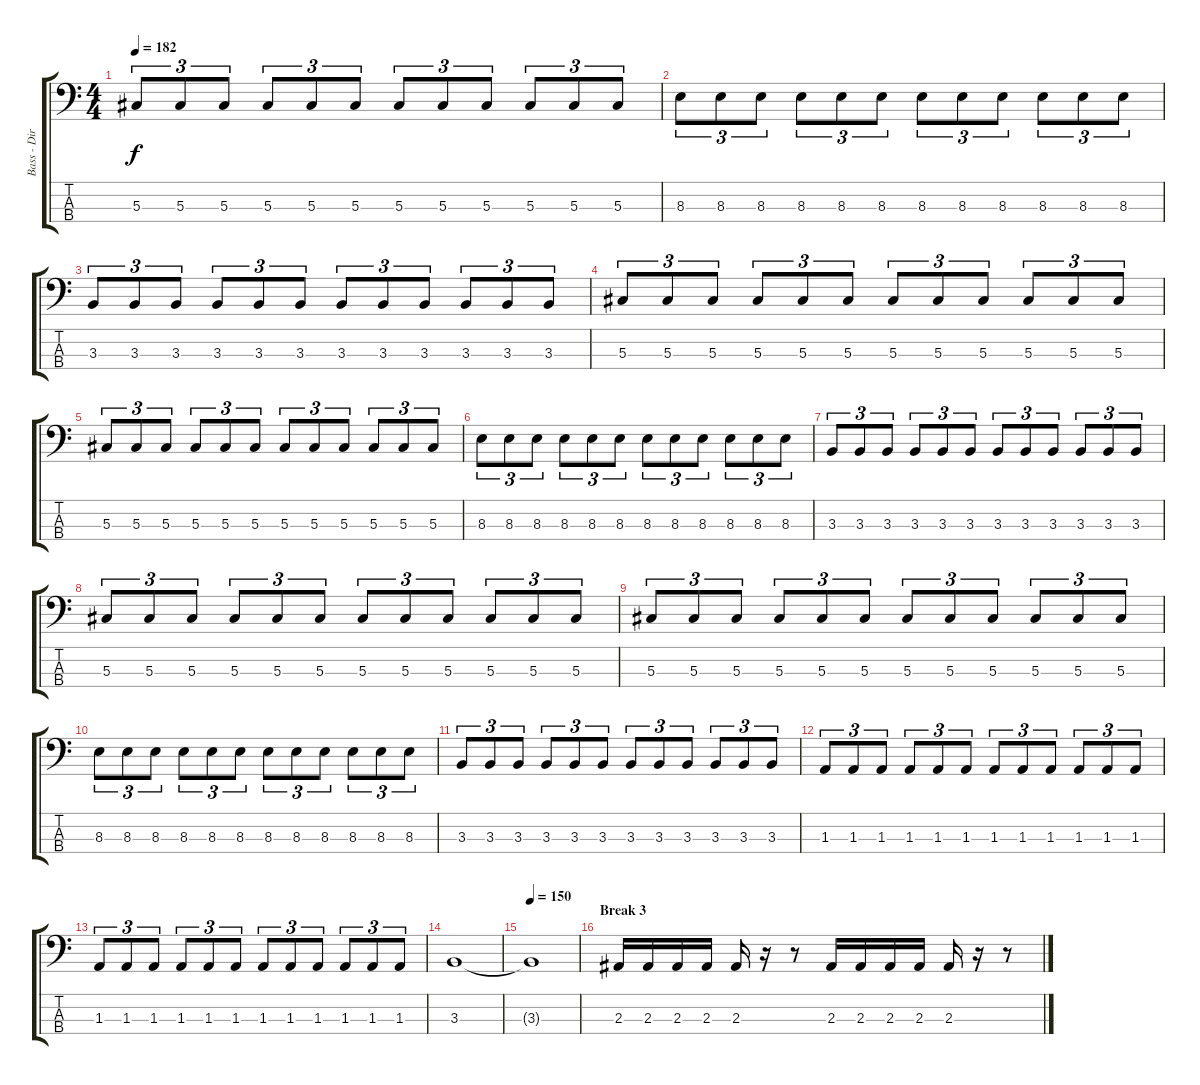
\track ("Bass - Dirk Schlächter" "Bass - Dir") {instrument electricbassfinger}
\staff {score tabs}
\tuning (Gb2 Db2 Ab1 Eb1) {hide}
\ts (4 4)
\tempo 182
\clef f4
\ks c
5.3.8{tu (3 2) dy f} 5.3.8{tu (3 2)} 5.3.8{tu (3 2)} 5.3.8{tu (3 2)} 5.3.8{tu (3 2)} 5.3.8{tu (3 2)} 5.3.8{tu (3 2)} 5.3.8{tu (3 2)} 5.3.8{tu (3 2)} 5.3.8{tu (3 2)} 5.3.8{tu (3 2)} 5.3.8{tu (3 2)} |
8.3.8{tu (3 2)} 8.3.8{tu (3 2)} 8.3.8{tu (3 2)} 8.3.8{tu (3 2)} 8.3.8{tu (3 2)} 8.3.8{tu (3 2)} 8.3.8{tu (3 2)} 8.3.8{tu (3 2)} 8.3.8{tu (3 2)} 8.3.8{tu (3 2)} 8.3.8{tu (3 2)} 8.3.8{tu (3 2)} |
3.3.8{tu (3 2)} 3.3.8{tu (3 2)} 3.3.8{tu (3 2)} 3.3.8{tu (3 2)} 3.3.8{tu (3 2)} 3.3.8{tu (3 2)} 3.3.8{tu (3 2)} 3.3.8{tu (3 2)} 3.3.8{tu (3 2)} 3.3.8{tu (3 2)} 3.3.8{tu (3 2)} 3.3.8{tu (3 2)} |
5.3.8{tu (3 2)} 5.3.8{tu (3 2)} 5.3.8{tu (3 2)} 5.3.8{tu (3 2)} 5.3.8{tu (3 2)} 5.3.8{tu (3 2)} 5.3.8{tu (3 2)} 5.3.8{tu (3 2)} 5.3.8{tu (3 2)} 5.3.8{tu (3 2)} 5.3.8{tu (3 2)} 5.3.8{tu (3 2)} |
5.3.8{tu (3 2)} 5.3.8{tu (3 2)} 5.3.8{tu (3 2)} 5.3.8{tu (3 2)} 5.3.8{tu (3 2)} 5.3.8{tu (3 2)} 5.3.8{tu (3 2)} 5.3.8{tu (3 2)} 5.3.8{tu (3 2)} 5.3.8{tu (3 2)} 5.3.8{tu (3 2)} 5.3.8{tu (3 2)} |
8.3.8{tu (3 2)} 8.3.8{tu (3 2)} 8.3.8{tu (3 2)} 8.3.8{tu (3 2)} 8.3.8{tu (3 2)} 8.3.8{tu (3 2)} 8.3.8{tu (3 2)} 8.3.8{tu (3 2)} 8.3.8{tu (3 2)} 8.3.8{tu (3 2)} 8.3.8{tu (3 2)} 8.3.8{tu (3 2)} |
3.3.8{tu (3 2)} 3.3.8{tu (3 2)} 3.3.8{tu (3 2)} 3.3.8{tu (3 2)} 3.3.8{tu (3 2)} 3.3.8{tu (3 2)} 3.3.8{tu (3 2)} 3.3.8{tu (3 2)} 3.3.8{tu (3 2)} 3.3.8{tu (3 2)} 3.3.8{tu (3 2)} 3.3.8{tu (3 2)} |
5.3.8{tu (3 2)} 5.3.8{tu (3 2)} 5.3.8{tu (3 2)} 5.3.8{tu (3 2)} 5.3.8{tu (3 2)} 5.3.8{tu (3 2)} 5.3.8{tu (3 2)} 5.3.8{tu (3 2)} 5.3.8{tu (3 2)} 5.3.8{tu (3 2)} 5.3.8{tu (3 2)} 5.3.8{tu (3 2)} |
5.3.8{tu (3 2)} 5.3.8{tu (3 2)} 5.3.8{tu (3 2)} 5.3.8{tu (3 2)} 5.3.8{tu (3 2)} 5.3.8{tu (3 2)} 5.3.8{tu (3 2)} 5.3.8{tu (3 2)} 5.3.8{tu (3 2)} 5.3.8{tu (3 2)} 5.3.8{tu (3 2)} 5.3.8{tu (3 2)} |
8.3.8{tu (3 2)} 8.3.8{tu (3 2)} 8.3.8{tu (3 2)} 8.3.8{tu (3 2)} 8.3.8{tu (3 2)} 8.3.8{tu (3 2)} 8.3.8{tu (3 2)} 8.3.8{tu (3 2)} 8.3.8{tu (3 2)} 8.3.8{tu (3 2)} 8.3.8{tu (3 2)} 8.3.8{tu (3 2)} |
3.3.8{tu (3 2)} 3.3.8{tu (3 2)} 3.3.8{tu (3 2)} 3.3.8{tu (3 2)} 3.3.8{tu (3 2)} 3.3.8{tu (3 2)} 3.3.8{tu (3 2)} 3.3.8{tu (3 2)} 3.3.8{tu (3 2)} 3.3.8{tu (3 2)} 3.3.8{tu (3 2)} 3.3.8{tu (3 2)} |
1.3.8{tu (3 2)} 1.3.8{tu (3 2)} 1.3.8{tu (3 2)} 1.3.8{tu (3 2)} 1.3.8{tu (3 2)} 1.3.8{tu (3 2)} 1.3.8{tu (3 2)} 1.3.8{tu (3 2)} 1.3.8{tu (3 2)} 1.3.8{tu (3 2)} 1.3.8{tu (3 2)} 1.3.8{tu (3 2)} |
1.3.8{tu (3 2)} 1.3.8{tu (3 2)} 1.3.8{tu (3 2)} 1.3.8{tu (3 2)} 1.3.8{tu (3 2)} 1.3.8{tu (3 2)} 1.3.8{tu (3 2)} 1.3.8{tu (3 2)} 1.3.8{tu (3 2)} 1.3.8{tu (3 2)} 1.3.8{tu (3 2)} 1.3.8{tu (3 2)} |
3.3.1 |
\tempo 150
3.3{t}.1 |
\section ("" "Break 3")
2.3.16 2.3.16 2.3.16 2.3.16 2.3.16 r.16 r.8 2.3.16 2.3.16 2.3.16 2.3.16 2.3.16 r.16 r.8
